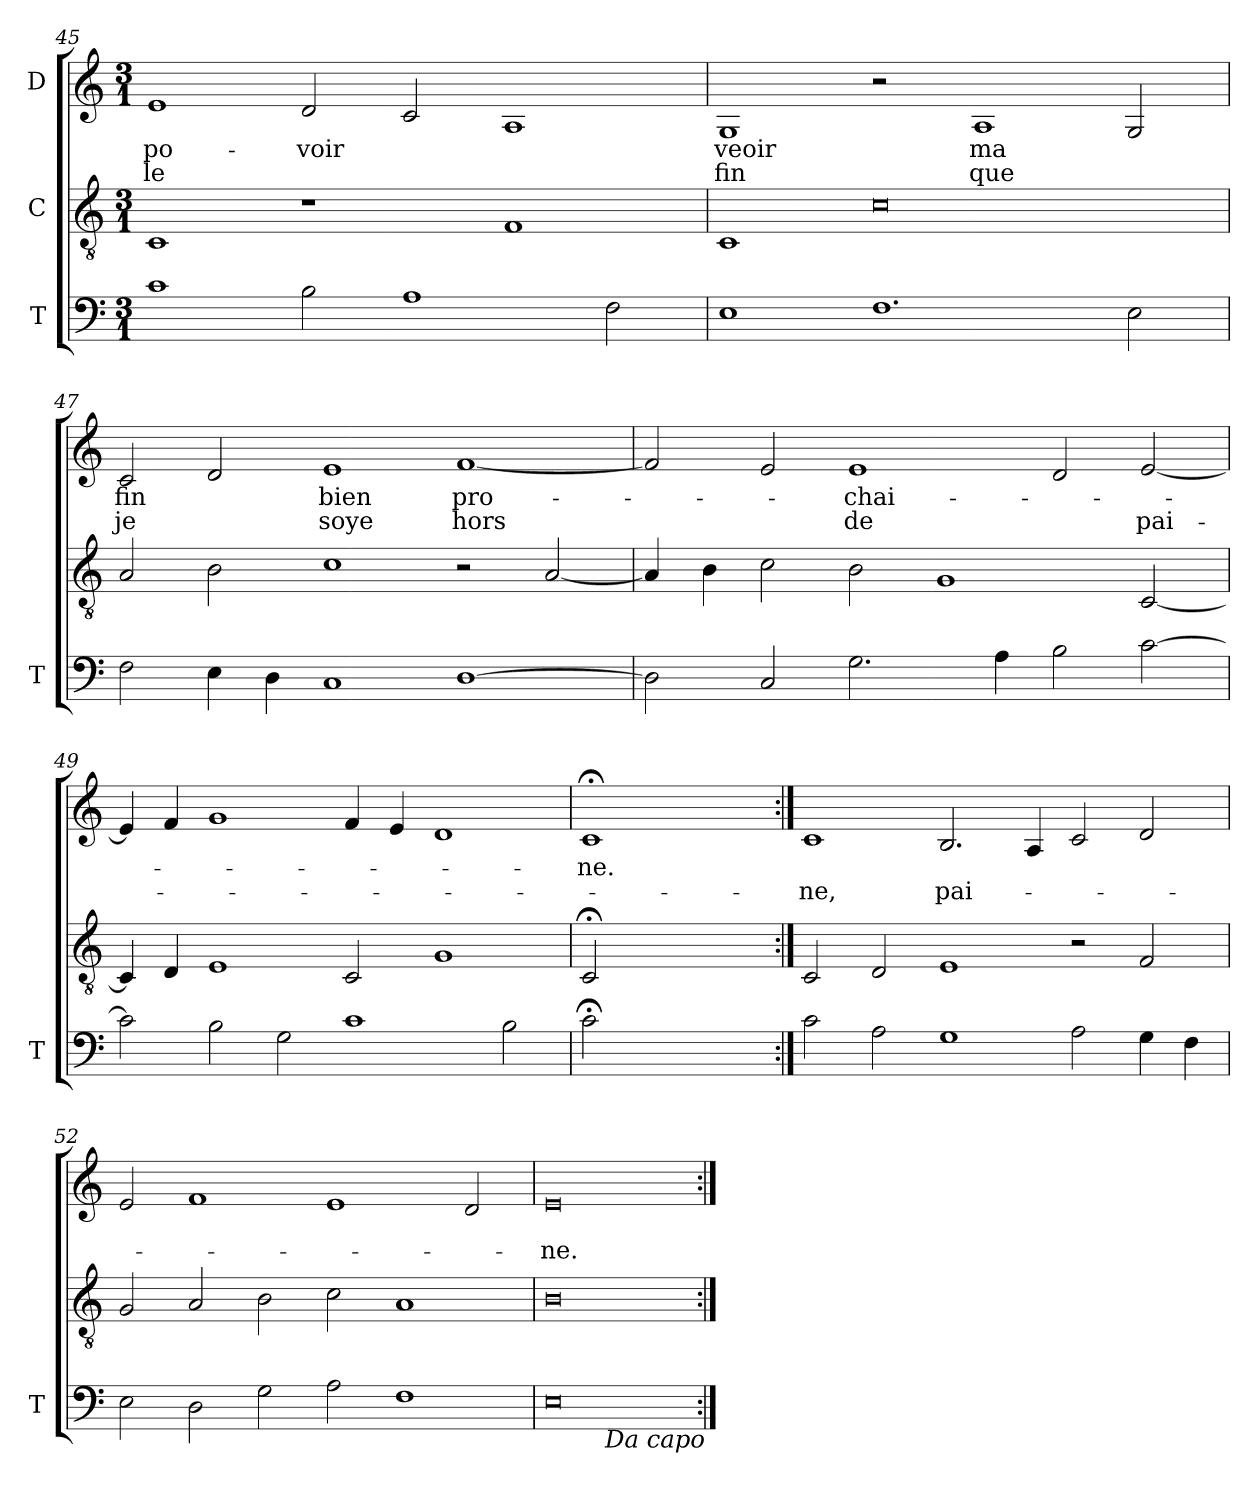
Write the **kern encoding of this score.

**kern	**kern	**kern	**text	**text
*part3	*part2	*part1	*part1	*part1
*staff3	*staff2	*staff1	*staff1	*staff1
*I"T	*I"C	*I"D	*	*
*I'T	*	*	*	*
*clefF4	*clefGv2	*clefG2	*	*
*k[]	*k[]	*k[]	*	*
*M3/1	*M3/1	*M3/1	*	*
=45	=45	=45	=45	=45
1c	1C	1e	po-	-le
2B\	1r	2d/	-voir	.
1A	.	2c/	.	.
.	1F	1A	.	.
2F\	.	.	.	.
=46	=46	=46	=46	=46
1E	1C	1G	veoir	fin
1.F	0c	2r	.	.
.	.	1A	ma	que
2E\	.	2G/	.	.
=47	=47	=47	=47	=47
2F\	2A/	2c/	fin	je
4E\	2B\	2d/	.	.
4D\	.	.	.	.
1C	1c	1e	bien	soye
[1D	2r	[1f	pro-	hors
.	[2A/	.	.	.
=48	=48	=48	=48	=48
2D\]	4A/]	2f/]	.	.
.	4B\	.	.	.
2C/	2c\	2e/	.	.
2.G\	2B\	1e	-chai-	de
.	1G	.	.	.
4A\	.	.	.	.
2B\	.	2d/	.	.
[2c\	[2C/	[2e/	.	pai-
=49	=49	=49	=49	=49
2c\]	4C/]	4e/]	.	.
.	4D/	4f/	.	.
2B\	1E	1g	.	.
2G\	.	.	.	.
1c	2C/	4f/	.	.
.	.	4e/	.	.
.	1G	1d	.	.
2B\	.	.	.	.
=50	=50	=50	=50	=50
!LO:N:vis=2	!LO:N:vis=2	!LO:N:vis=1	!	!
0.c;<	0.C;<	0.c;<	-ne.	.
=51:|!	=51:|!	=51:|!	=51:|!	=51:|!
2c\	2C/	1c	.	-ne,
2A\	2D/	.	.	.
1G	1E	2.B/	.	pai-
.	.	4A/	.	.
2A\	2r	2c/	.	.
4G\	2F/	2d/	.	.
4F\	.	.	.	.
=52	=52	=52	=52	=52
2E\	2G/	2e/	.	.
2D\	2A/	1f	.	.
2G\	2B\	.	.	.
2A\	2c\	1e	.	.
1F	1A	.	.	.
.	.	2d/	.	.
=53	=53	=53	=53	=53
0E	0B	0e	.	-ne.
!LO:TX:b:i:rj:t=Da capo	!	!	!	!
=:|!	=:|!	=:|!	=:|!	=:|!
*-	*-	*-	*-	*-
